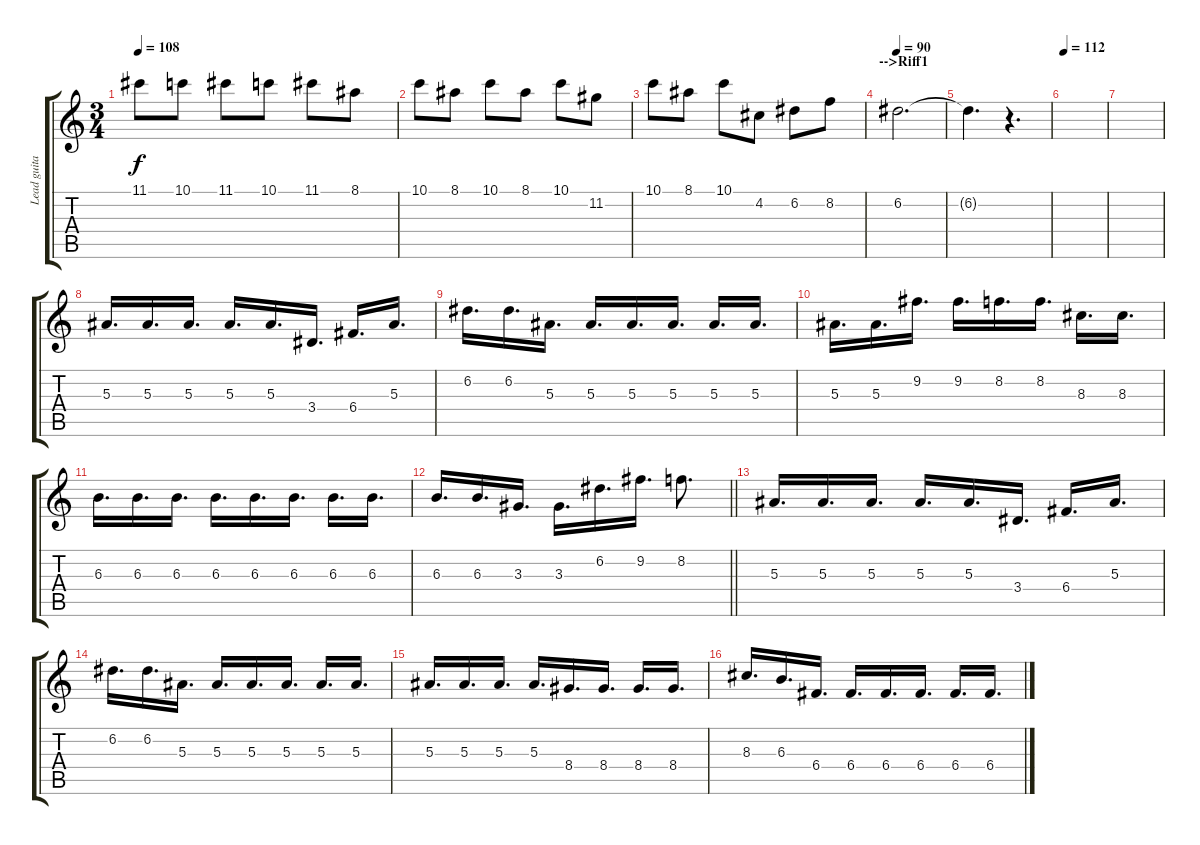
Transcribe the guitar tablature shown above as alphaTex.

\track ("Lead guitar 1" "Lead guita") {instrument overdrivenguitar}
\staff {score tabs}
\tuning (D4 A3 F3 C3 G2 D2) {hide}
\ts (3 4)
\tempo 108
\clef g2
\ks c
11.1.8{dy f} 10.1.8 11.1.8 10.1.8 11.1.8 8.1.8 |
10.1.8 8.1.8 10.1.8 8.1.8 10.1.8 11.2.8 |
10.1.8 8.1.8 10.1.8 4.2.8 6.2.8 8.2.8 |
\section ("" "-->Riff1")
\tempo 90
6.2.2{d volume 5} |
6.2{t}.4{d} r.4{d} |
\tempo 112
|
|
5.3.16{d volume 14} 5.3.16{d} 5.3.16{d} 5.3.16{d} 5.3.16{d} 3.4.16{d} 6.4.16{d} 5.3.16{d} |
6.2.16{d} 6.2.16{d} 5.3.16{d} 5.3.16{d} 5.3.16{d} 5.3.16{d} 5.3.16{d} 5.3.16{d} |
5.3.16{d} 5.3.16{d} 9.2.16{d} 9.2.16{d} 8.2.16{d} 8.2.16{d} 8.3.16{d} 8.3.16{d} |
6.3.16{d} 6.3.16{d} 6.3.16{d} 6.3.16{d} 6.3.16{d} 6.3.16{d} 6.3.16{d} 6.3.16{d} |
\barLineRight lightlight
6.3.16{d} 6.3.16{d} 3.3.16{d} 3.3.16{d} 6.2.16{d} 9.2.16{d} 8.2.8{d} |
5.3.16{d} 5.3.16{d} 5.3.16{d} 5.3.16{d} 5.3.16{d} 3.4.16{d} 6.4.16{d} 5.3.16{d} |
6.2.16{d} 6.2.16{d} 5.3.16{d} 5.3.16{d} 5.3.16{d} 5.3.16{d} 5.3.16{d} 5.3.16{d} |
5.3.16{d} 5.3.16{d} 5.3.16{d} 5.3.16{d} 8.4.16{d} 8.4.16{d} 8.4.16{d} 8.4.16{d} |
8.3.16{d} 6.3.16{d} 6.4.16{d} 6.4.16{d} 6.4.16{d} 6.4.16{d} 6.4.16{d} 6.4.16{d}
